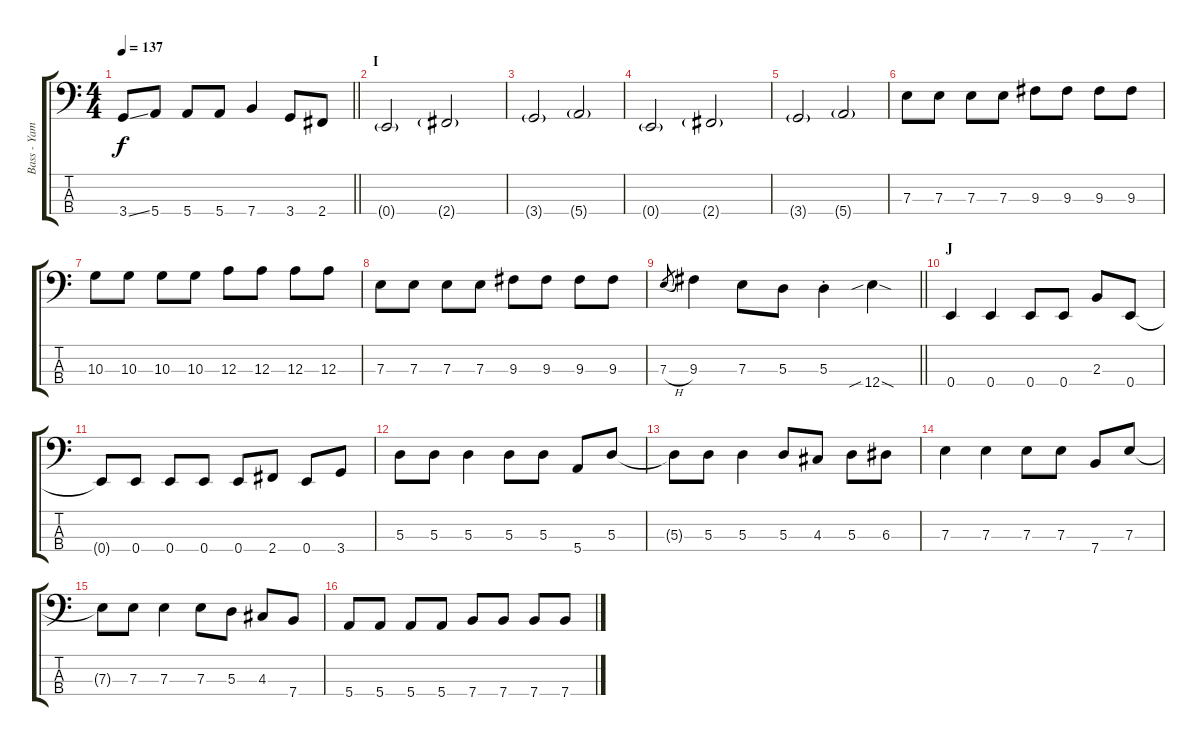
\track ("Bass - Yamada" "Bass - Yam") {instrument electricbasspick}
\staff {score tabs}
\tuning (G2 D2 A1 E1) {hide}
\ts (4 4)
\tempo 137
\clef f4
\barLineRight lightlight
\ks c
3.4{ss}.8{dy f} 5.4.8 5.4.8 5.4.8 7.4.4 3.4.8 2.4.8 |
\section ("" "I")
0.4{g}.2 2.4{g}.2 |
3.4{g}.2 5.4{g}.2 |
0.4{g}.2 2.4{g}.2 |
3.4{g}.2 5.4{g}.2 |
7.3.8 7.3.8 7.3.8 7.3.8 9.3.8 9.3.8 9.3.8 9.3.8 |
10.3.8 10.3.8 10.3.8 10.3.8 12.3.8 12.3.8 12.3.8 12.3.8 |
7.3.8 7.3.8 7.3.8 7.3.8 9.3.8 9.3.8 9.3.8 9.3.8 |
\barLineRight lightlight
7.3{h}.8{gr} 9.3.4 7.3.8 5.3.8 5.3{st}.4 12.4{sib sod}.4 |
\section ("" "J")
0.4.4 0.4.4 0.4.8 0.4.8 2.3.8 0.4.8 |
0.4{t}.8 0.4.8 0.4.8 0.4.8 0.4.8 2.4.8 0.4.8 3.4.8 |
5.3.8 5.3.8 5.3.4 5.3.8 5.3.8 5.4.8 5.3.8 |
5.3{t}.8 5.3.8 5.3.4 5.3.8 4.3.8 5.3.8 6.3.8 |
7.3.4 7.3.4 7.3.8 7.3.8 7.4.8 7.3.8 |
7.3{t}.8 7.3.8 7.3.4 7.3.8 5.3.8 4.3.8 7.4.8 |
5.4.8 5.4.8 5.4.8 5.4.8 7.4.8 7.4.8 7.4.8 7.4.8
